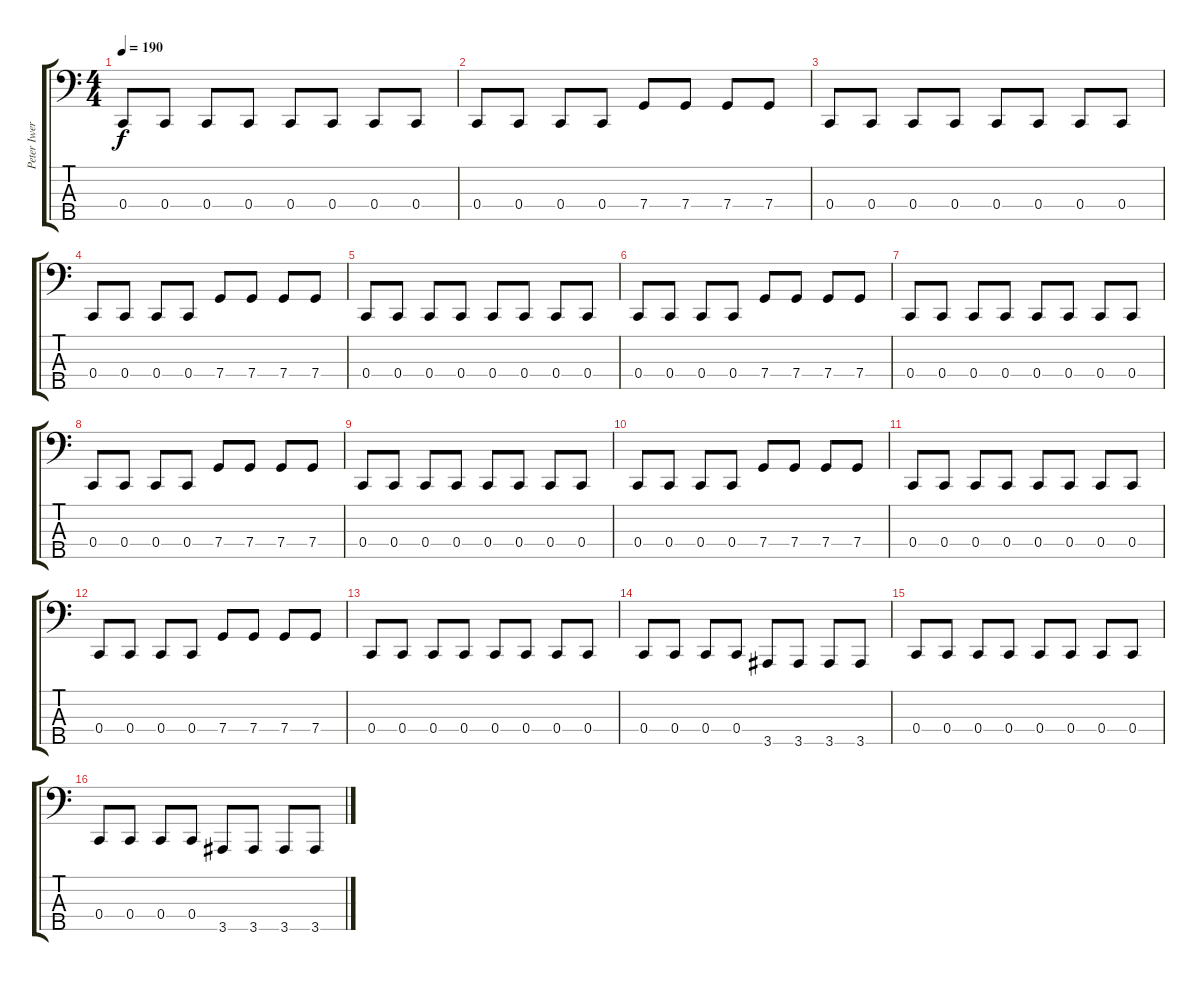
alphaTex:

\track ("Peter Iwers" "Peter Iwer") {instrument electricbasspick}
\staff {score tabs}
\tuning (E2 Bb1 F1 C1 G0) {hide}
\ts (4 4)
\tempo 190
\clef f4
\ks c
0.4.8{dy f} 0.4.8 0.4.8 0.4.8 0.4.8 0.4.8 0.4.8 0.4.8 |
0.4.8 0.4.8 0.4.8 0.4.8 7.4.8 7.4.8 7.4.8 7.4.8 |
0.4.8 0.4.8 0.4.8 0.4.8 0.4.8 0.4.8 0.4.8 0.4.8 |
0.4.8 0.4.8 0.4.8 0.4.8 7.4.8 7.4.8 7.4.8 7.4.8 |
0.4.8 0.4.8 0.4.8 0.4.8 0.4.8 0.4.8 0.4.8 0.4.8 |
0.4.8 0.4.8 0.4.8 0.4.8 7.4.8 7.4.8 7.4.8 7.4.8 |
0.4.8 0.4.8 0.4.8 0.4.8 0.4.8 0.4.8 0.4.8 0.4.8 |
0.4.8 0.4.8 0.4.8 0.4.8 7.4.8 7.4.8 7.4.8 7.4.8 |
0.4.8 0.4.8 0.4.8 0.4.8 0.4.8 0.4.8 0.4.8 0.4.8 |
0.4.8 0.4.8 0.4.8 0.4.8 7.4.8 7.4.8 7.4.8 7.4.8 |
0.4.8 0.4.8 0.4.8 0.4.8 0.4.8 0.4.8 0.4.8 0.4.8 |
0.4.8 0.4.8 0.4.8 0.4.8 7.4.8 7.4.8 7.4.8 7.4.8 |
0.4.8 0.4.8 0.4.8 0.4.8 0.4.8 0.4.8 0.4.8 0.4.8 |
0.4.8 0.4.8 0.4.8 0.4.8 3.5.8 3.5.8 3.5.8 3.5.8 |
0.4.8 0.4.8 0.4.8 0.4.8 0.4.8 0.4.8 0.4.8 0.4.8 |
0.4.8 0.4.8 0.4.8 0.4.8 3.5.8 3.5.8 3.5.8 3.5.8
